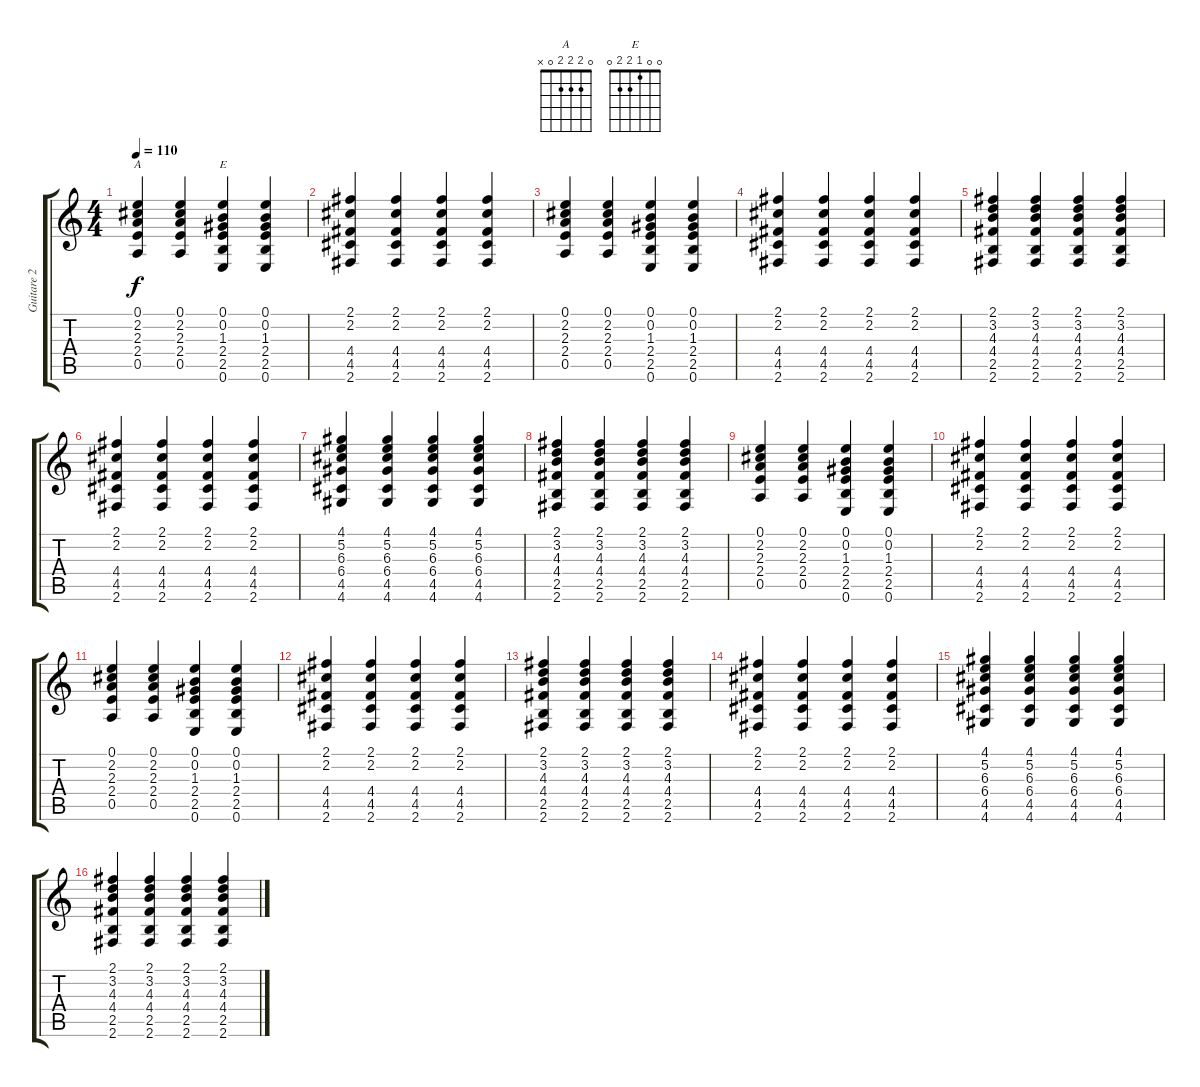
\track ("Guitare 2" "Guitare 2") {instrument electricguitarmuted}
\staff {score tabs}
\tuning (E4 B3 G3 D3 A2 E2) {hide}
\chord ("A" 0 2 2 2 0 x)
\chord ("E" 0 0 1 2 2 0)
\ts (4 4)
\tempo 110
\clef g2
\ks c
(0.1 2.2 2.3 2.4 0.5).4{ch "A" dy f} (0.1 2.2 2.3 2.4 0.5).4 (0.1 0.2 1.3 2.4 2.5 0.6).4{ch "E"} (0.1 0.2 1.3 2.4 2.5 0.6).4 |
(2.1 2.2 4.4 4.5 2.6).4 (2.1 2.2 4.4 4.5 2.6).4 (2.1 2.2 4.4 4.5 2.6).4 (2.1 2.2 4.4 4.5 2.6).4 |
(0.1 2.2 2.3 2.4 0.5).4 (0.1 2.2 2.3 2.4 0.5).4 (0.1 0.2 1.3 2.4 2.5 0.6).4 (0.1 0.2 1.3 2.4 2.5 0.6).4 |
(2.1 2.2 4.4 4.5 2.6).4 (2.1 2.2 4.4 4.5 2.6).4 (2.1 2.2 4.4 4.5 2.6).4 (2.1 2.2 4.4 4.5 2.6).4 |
(2.1 3.2 4.3 4.4 2.5 2.6).4 (2.1 3.2 4.3 4.4 2.5 2.6).4 (2.1 3.2 4.3 4.4 2.5 2.6).4 (2.1 3.2 4.3 4.4 2.5 2.6).4 |
(2.1 2.2 4.4 4.5 2.6).4 (2.1 2.2 4.4 4.5 2.6).4 (2.1 2.2 4.4 4.5 2.6).4 (2.1 2.2 4.4 4.5 2.6).4 |
(4.1 5.2 6.3 6.4 4.5 4.6).4 (4.1 5.2 6.3 6.4 4.5 4.6).4 (4.1 5.2 6.3 6.4 4.5 4.6).4 (4.1 5.2 6.3 6.4 4.5 4.6).4 |
(2.1 3.2 4.3 4.4 2.5 2.6).4 (2.1 3.2 4.3 4.4 2.5 2.6).4 (2.1 3.2 4.3 4.4 2.5 2.6).4 (2.1 3.2 4.3 4.4 2.5 2.6).4 |
(0.1 2.2 2.3 2.4 0.5).4 (0.1 2.2 2.3 2.4 0.5).4 (0.1 0.2 1.3 2.4 2.5 0.6).4 (0.1 0.2 1.3 2.4 2.5 0.6).4 |
(2.1 2.2 4.4 4.5 2.6).4 (2.1 2.2 4.4 4.5 2.6).4 (2.1 2.2 4.4 4.5 2.6).4 (2.1 2.2 4.4 4.5 2.6).4 |
(0.1 2.2 2.3 2.4 0.5).4 (0.1 2.2 2.3 2.4 0.5).4 (0.1 0.2 1.3 2.4 2.5 0.6).4 (0.1 0.2 1.3 2.4 2.5 0.6).4 |
(2.1 2.2 4.4 4.5 2.6).4 (2.1 2.2 4.4 4.5 2.6).4 (2.1 2.2 4.4 4.5 2.6).4 (2.1 2.2 4.4 4.5 2.6).4 |
(2.1 3.2 4.3 4.4 2.5 2.6).4 (2.1 3.2 4.3 4.4 2.5 2.6).4 (2.1 3.2 4.3 4.4 2.5 2.6).4 (2.1 3.2 4.3 4.4 2.5 2.6).4 |
(2.1 2.2 4.4 4.5 2.6).4 (2.1 2.2 4.4 4.5 2.6).4 (2.1 2.2 4.4 4.5 2.6).4 (2.1 2.2 4.4 4.5 2.6).4 |
(4.1 5.2 6.3 6.4 4.5 4.6).4 (4.1 5.2 6.3 6.4 4.5 4.6).4 (4.1 5.2 6.3 6.4 4.5 4.6).4 (4.1 5.2 6.3 6.4 4.5 4.6).4 |
(2.1 3.2 4.3 4.4 2.5 2.6).4 (2.1 3.2 4.3 4.4 2.5 2.6).4 (2.1 3.2 4.3 4.4 2.5 2.6).4 (2.1 3.2 4.3 4.4 2.5 2.6).4
